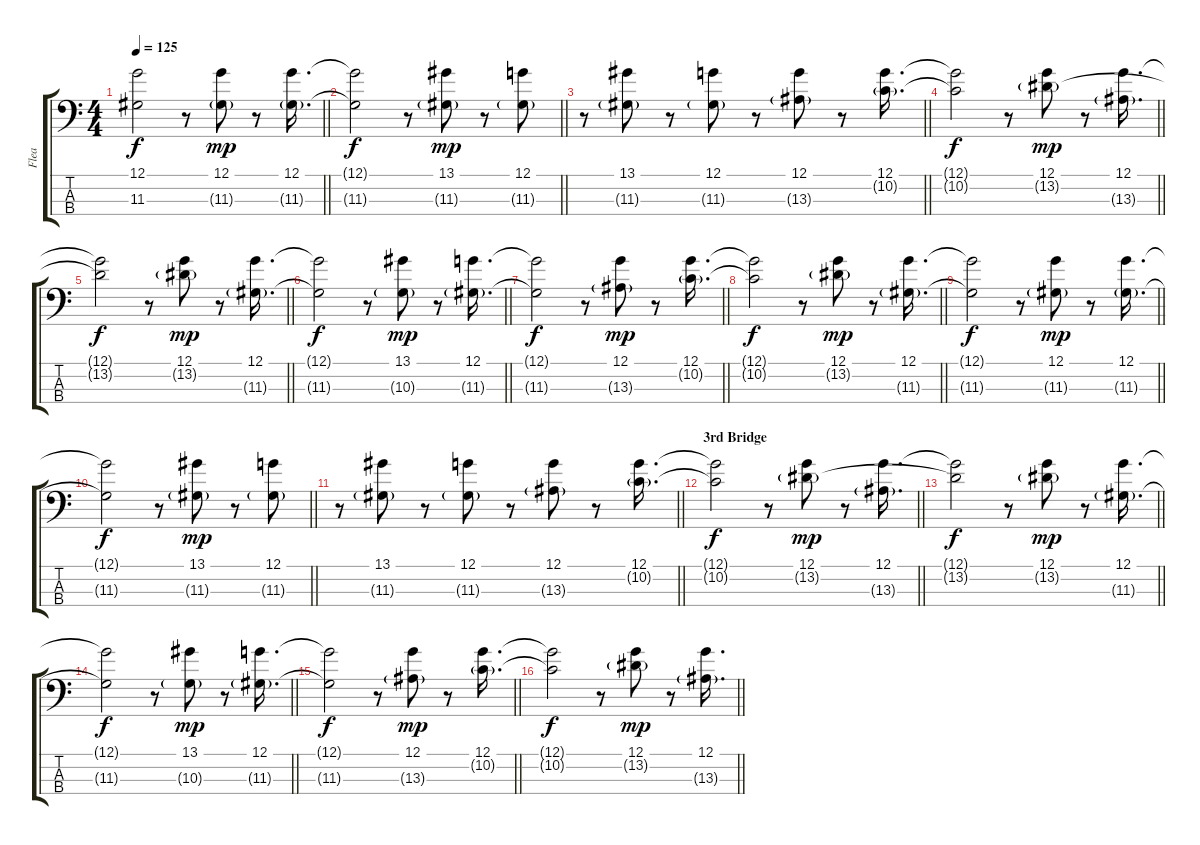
\track ("Flea" "Flea") {instrument electricbassfinger}
\staff {score tabs}
\tuning (G2 D2 A1 E1) {hide}
\ts (4 4)
\tempo 125
\clef f4
\barLineRight lightlight
\ks c
(12.1{t} 11.3{t}).2{dy f} r.8 (12.1 11.3{g}).8{dy mp} r.8 (12.1 11.3{g}).16{d} |
\barLineRight lightlight
(12.1{t} 11.3{t}).2{dy f} r.8 (13.1 11.3{g}).8{dy mp} r.8 (12.1 11.3{g}).8 |
\barLineRight lightlight
r.8 (13.1 11.3{g}).8 r.8 (12.1 11.3{g}).8 r.8 (12.1 13.3{g}).8 r.8 (12.1 10.2{g}).16{d} |
\barLineRight lightlight
(12.1{t} 10.2{t}).2{dy f} r.8 (12.1 13.2{g}).8{dy mp} r.8 (12.1 13.3{g}).16{d} |
\barLineRight lightlight
(12.1{t} 13.2{t}).2{dy f} r.8 (12.1 13.2{g}).8{dy mp} r.8 (12.1 11.3{g}).16{d} |
\barLineRight lightlight
(12.1{t} 11.3{t}).2{dy f} r.8 (13.1 10.3{g}).8{dy mp} r.8 (12.1 11.3{g}).16{d} |
\barLineRight lightlight
(12.1{t} 11.3{t}).2{dy f} r.8 (12.1 13.3{g}).8{dy mp} r.8 (12.1 10.2{g}).16{d} |
\barLineRight lightlight
(12.1{t} 10.2{t}).2{dy f} r.8 (12.1 13.2{g}).8{dy mp} r.8 (12.1 11.3{g}).16{d} |
\barLineRight lightlight
(12.1{t} 11.3{t}).2{dy f} r.8 (12.1 11.3{g}).8{dy mp} r.8 (12.1 11.3{g}).16{d} |
\barLineRight lightlight
(12.1{t} 11.3{t}).2{dy f} r.8 (13.1 11.3{g}).8{dy mp} r.8 (12.1 11.3{g}).8 |
\barLineRight lightlight
r.8 (13.1 11.3{g}).8 r.8 (12.1 11.3{g}).8 r.8 (12.1 13.3{g}).8 r.8 (12.1 10.2{g}).16{d} |
\section ("" "3rd Bridge")
\barLineRight lightlight
(12.1{t} 10.2{t}).2{dy f} r.8 (12.1 13.2{g}).8{dy mp} r.8 (12.1 13.3{g}).16{d} |
\barLineRight lightlight
(12.1{t} 13.2{t}).2{dy f} r.8 (12.1 13.2{g}).8{dy mp} r.8 (12.1 11.3{g}).16{d} |
\barLineRight lightlight
(12.1{t} 11.3{t}).2{dy f} r.8 (13.1 10.3{g}).8{dy mp} r.8 (12.1 11.3{g}).16{d} |
\barLineRight lightlight
(12.1{t} 11.3{t}).2{dy f} r.8 (12.1 13.3{g}).8{dy mp} r.8 (12.1 10.2{g}).16{d} |
\barLineRight lightlight
(12.1{t} 10.2{t}).2{dy f} r.8 (12.1 13.2{g}).8{dy mp} r.8 (12.1 13.3{g}).16{d}
